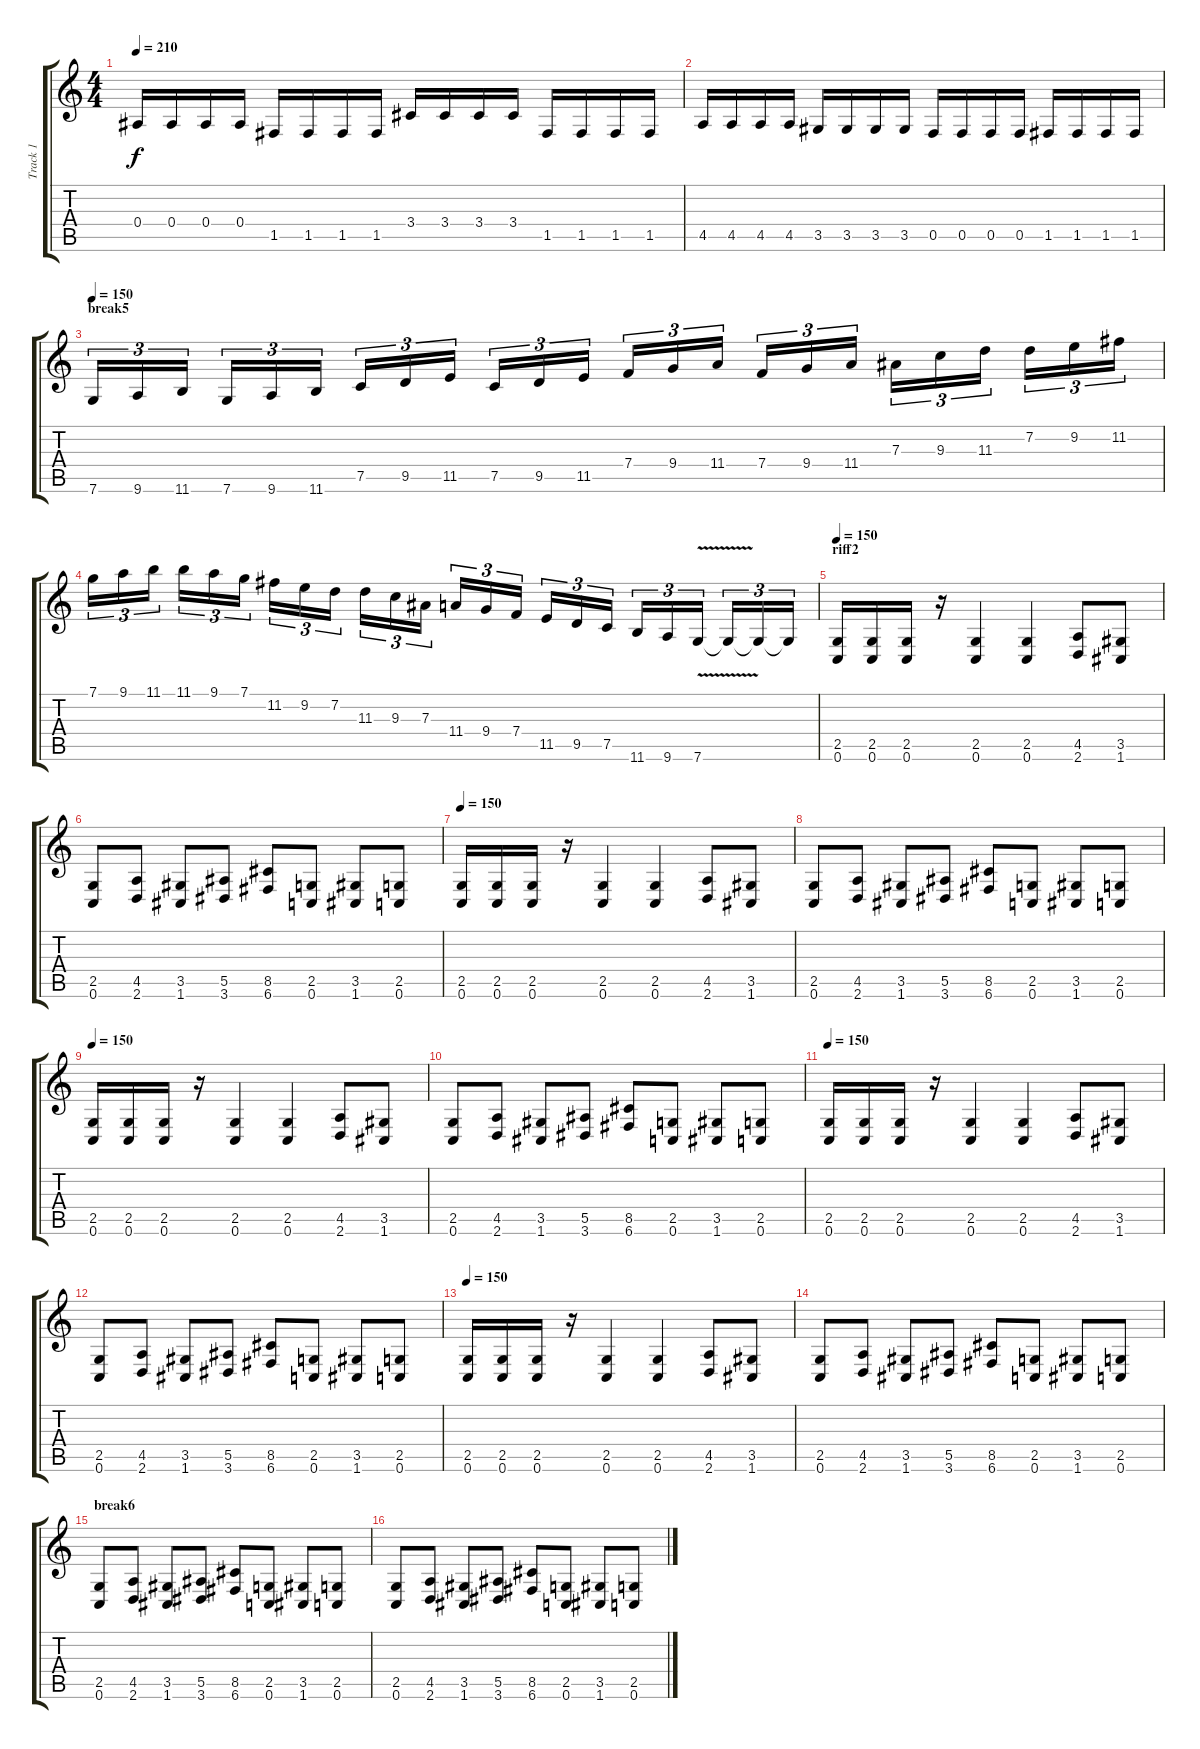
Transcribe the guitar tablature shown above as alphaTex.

\track ("Track 1" "Track 1") {instrument distortionguitar}
\staff {score tabs}
\tuning (C4 G3 Eb3 Bb2 F2 C2) {hide}
\ts (4 4)
\tempo 210
\clef g2
\ks c
0.4.16{dy f} 0.4.16 0.4.16 0.4.16 1.5.16 1.5.16 1.5.16 1.5.16 3.4.16 3.4.16 3.4.16 3.4.16 1.5.16 1.5.16 1.5.16 1.5.16 |
4.5.16 4.5.16 4.5.16 4.5.16 3.5.16 3.5.16 3.5.16 3.5.16 0.5.16 0.5.16 0.5.16 0.5.16 1.5.16 1.5.16 1.5.16 1.5.16 |
\section ("" "break5")
\tempo 150
7.6.16{tu (3 2)} 9.6.16{tu (3 2)} 11.6.16{tu (3 2)} 7.6.16{tu (3 2)} 9.6.16{tu (3 2)} 11.6.16{tu (3 2)} 7.5.16{tu (3 2)} 9.5.16{tu (3 2)} 11.5.16{tu (3 2)} 7.5.16{tu (3 2)} 9.5.16{tu (3 2)} 11.5.16{tu (3 2)} 7.4.16{tu (3 2)} 9.4.16{tu (3 2)} 11.4.16{tu (3 2)} 7.4.16{tu (3 2)} 9.4.16{tu (3 2)} 11.4.16{tu (3 2)} 7.3.16{tu (3 2)} 9.3.16{tu (3 2)} 11.3.16{tu (3 2)} 7.2.16{tu (3 2)} 9.2.16{tu (3 2)} 11.2.16{tu (3 2)} |
7.1.16{tu (3 2)} 9.1.16{tu (3 2)} 11.1.16{tu (3 2)} 11.1.16{tu (3 2)} 9.1.16{tu (3 2)} 7.1.16{tu (3 2)} 11.2.16{tu (3 2)} 9.2.16{tu (3 2)} 7.2.16{tu (3 2)} 11.3.16{tu (3 2)} 9.3.16{tu (3 2)} 7.3.16{tu (3 2)} 11.4.16{tu (3 2)} 9.4.16{tu (3 2)} 7.4.16{tu (3 2)} 11.5.16{tu (3 2)} 9.5.16{tu (3 2)} 7.5.16{tu (3 2)} 11.6.16{tu (3 2)} 9.6.16{tu (3 2)} 7.6{v}.16{tu (3 2)} 7.6{t}.16{tu (3 2)} 7.6{t}.16{tu (3 2)} 7.6{t}.16{tu (3 2)} |
\section ("" "riff2")
\tempo 150
(2.5 0.6).16 (2.5 0.6).16 (2.5 0.6).16 r.16 (2.5 0.6).4 (2.5 0.6).4 (4.5 2.6).8 (3.5 1.6).8 |
(2.5 0.6).8 (4.5 2.6).8 (3.5 1.6).8 (5.5 3.6).8 (8.5 6.6).8 (2.5 0.6).8 (3.5 1.6).8 (2.5 0.6).8 |
\tempo 150
(2.5 0.6).16 (2.5 0.6).16 (2.5 0.6).16 r.16 (2.5 0.6).4 (2.5 0.6).4 (4.5 2.6).8 (3.5 1.6).8 |
(2.5 0.6).8 (4.5 2.6).8 (3.5 1.6).8 (5.5 3.6).8 (8.5 6.6).8 (2.5 0.6).8 (3.5 1.6).8 (2.5 0.6).8 |
\tempo 150
(2.5 0.6).16 (2.5 0.6).16 (2.5 0.6).16 r.16 (2.5 0.6).4 (2.5 0.6).4 (4.5 2.6).8 (3.5 1.6).8 |
(2.5 0.6).8 (4.5 2.6).8 (3.5 1.6).8 (5.5 3.6).8 (8.5 6.6).8 (2.5 0.6).8 (3.5 1.6).8 (2.5 0.6).8 |
\tempo 150
(2.5 0.6).16 (2.5 0.6).16 (2.5 0.6).16 r.16 (2.5 0.6).4 (2.5 0.6).4 (4.5 2.6).8 (3.5 1.6).8 |
(2.5 0.6).8 (4.5 2.6).8 (3.5 1.6).8 (5.5 3.6).8 (8.5 6.6).8 (2.5 0.6).8 (3.5 1.6).8 (2.5 0.6).8 |
\tempo 150
(2.5 0.6).16 (2.5 0.6).16 (2.5 0.6).16 r.16 (2.5 0.6).4 (2.5 0.6).4 (4.5 2.6).8 (3.5 1.6).8 |
(2.5 0.6).8 (4.5 2.6).8 (3.5 1.6).8 (5.5 3.6).8 (8.5 6.6).8 (2.5 0.6).8 (3.5 1.6).8 (2.5 0.6).8 |
\section ("" "break6")
(2.5 0.6).8 (4.5 2.6).8 (3.5 1.6).8 (5.5 3.6).8 (8.5 6.6).8 (2.5 0.6).8 (3.5 1.6).8 (2.5 0.6).8 |
(2.5 0.6).8 (4.5 2.6).8 (3.5 1.6).8 (5.5 3.6).8 (8.5 6.6).8 (2.5 0.6).8 (3.5 1.6).8 (2.5 0.6).8
